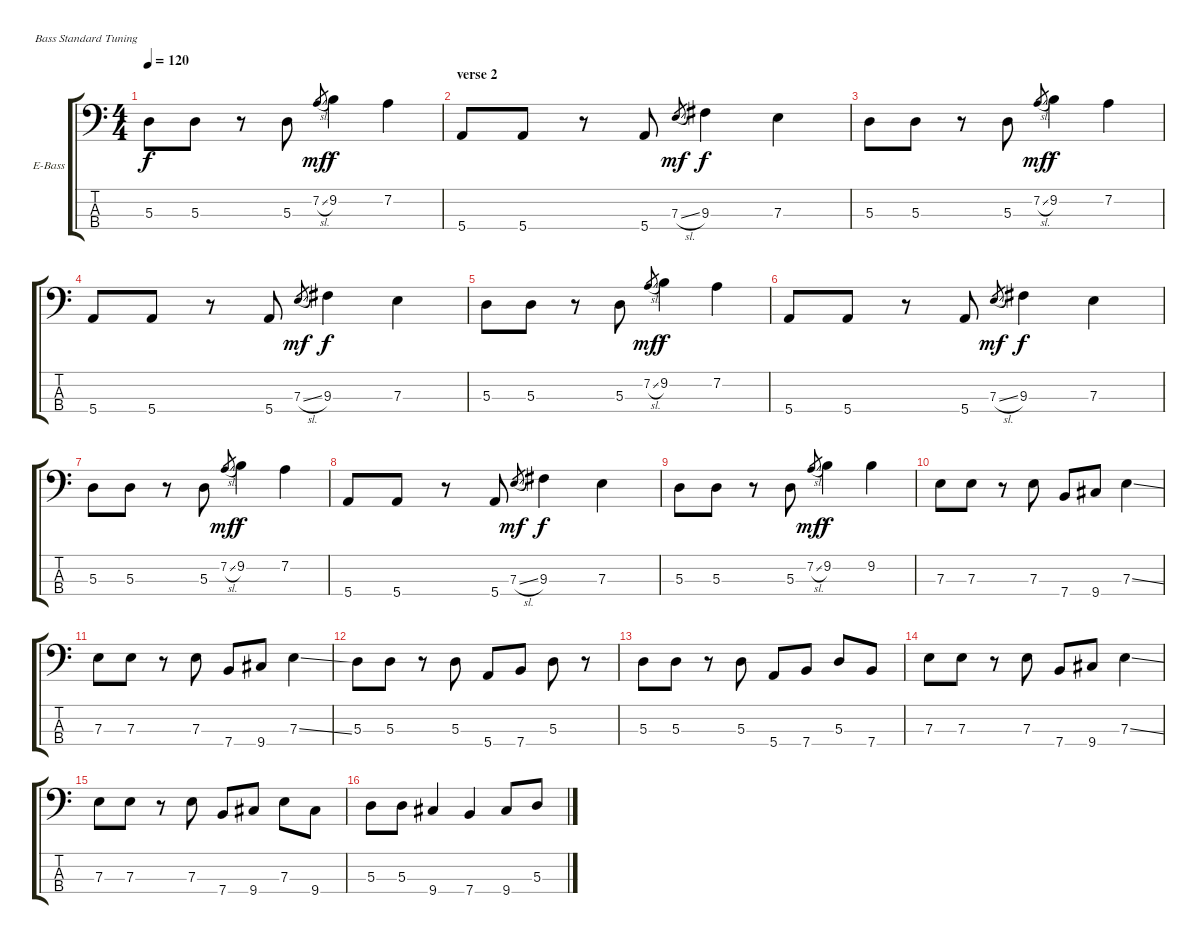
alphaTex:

\bracketExtendMode groupsimilarinstruments
\firstSystemTrackNameOrientation horizontal
\otherSystemsTrackNameOrientation horizontal
\track ("Bass" "E-Bass") {instrument electricbasspick}
\staff {score tabs}
\tuning (G2 D2 A1 E1)
\ts (4 4)
\tempo 120
\clef f4
\ks c
5.3.8{dy f} 5.3.8 r.8 5.3.8 7.2{sl}.8{gr dy mf} 9.2.4{dy f} 7.2.4 |
\section ("" "verse 2")
5.4.8 5.4.8 r.8 5.4.8 7.3{sl}.8{gr dy mf} 9.3.4{dy f} 7.3.4 |
5.3.8 5.3.8 r.8 5.3.8 7.2{sl}.8{gr dy mf} 9.2.4{dy f} 7.2.4 |
5.4.8 5.4.8 r.8 5.4.8 7.3{sl}.8{gr dy mf} 9.3.4{dy f} 7.3.4 |
5.3.8 5.3.8 r.8 5.3.8 7.2{sl}.8{gr dy mf} 9.2.4{dy f} 7.2.4 |
5.4.8 5.4.8 r.8 5.4.8 7.3{sl}.8{gr dy mf} 9.3.4{dy f} 7.3.4 |
5.3.8 5.3.8 r.8 5.3.8 7.2{sl}.8{gr dy mf} 9.2.4{dy f} 7.2.4 |
5.4.8 5.4.8 r.8 5.4.8 7.3{sl}.8{gr dy mf} 9.3.4{dy f} 7.3.4 |
5.3.8 5.3.8 r.8 5.3.8 7.2{sl}.8{gr dy mf} 9.2.4{dy f} 9.2.4 |
7.3.8 7.3.8 r.8 7.3.8 7.4.8 9.4.8 7.3{ss}.4 |
7.3.8 7.3.8 r.8 7.3.8 7.4.8 9.4.8 7.3{ss}.4 |
5.3.8 5.3.8 r.8 5.3.8 5.4.8 7.4.8 5.3.8 r.8 |
5.3.8 5.3.8 r.8 5.3.8 5.4.8 7.4.8 5.3.8 7.4.8 |
7.3.8 7.3.8 r.8 7.3.8 7.4.8 9.4.8 7.3{ss}.4 |
7.3.8 7.3.8 r.8 7.3.8 7.4.8 9.4.8 7.3.8 9.4.8 |
5.3.8 5.3.8 9.4.4 7.4.4 9.4.8 5.3.8
